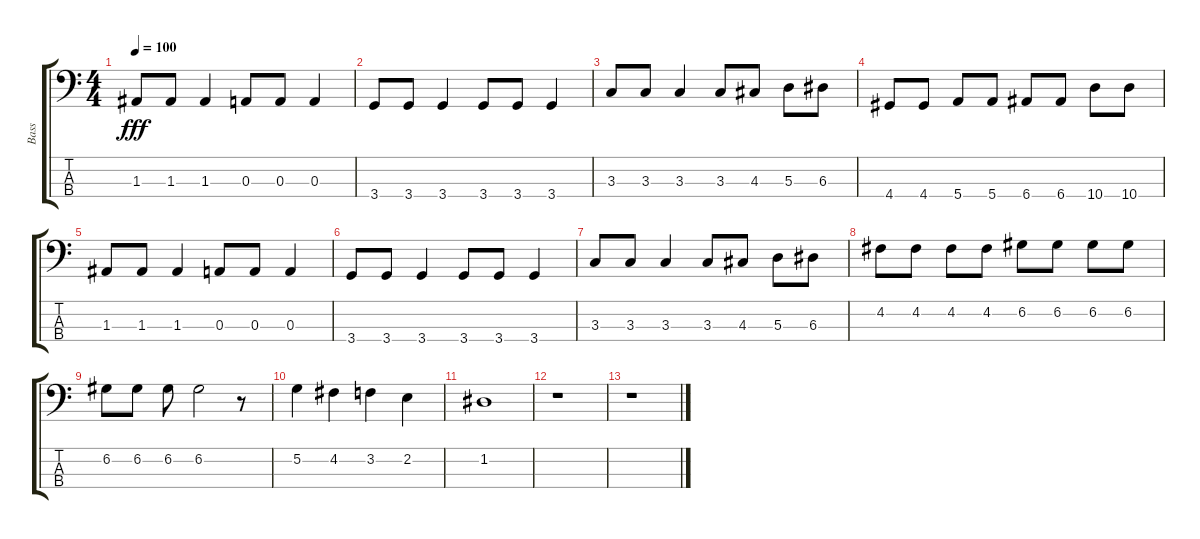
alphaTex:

\track ("Bass" "Bass") {instrument electricbassfinger}
\staff {score tabs}
\tuning (G2 D2 A1 E1) {hide}
\ts (4 4)
\tempo 100
\clef f4
\ks c
1.3.8{dy fff} 1.3.8 1.3.4 0.3.8 0.3.8 0.3.4 |
3.4.8 3.4.8 3.4.4 3.4.8 3.4.8 3.4.4 |
3.3.8 3.3.8 3.3.4 3.3.8 4.3.8 5.3.8 6.3.8 |
4.4.8 4.4.8 5.4.8 5.4.8 6.4.8 6.4.8 10.4.8 10.4.8 |
1.3.8 1.3.8 1.3.4 0.3.8 0.3.8 0.3.4 |
3.4.8 3.4.8 3.4.4 3.4.8 3.4.8 3.4.4 |
3.3.8 3.3.8 3.3.4 3.3.8 4.3.8 5.3.8 6.3.8 |
4.2.8 4.2.8 4.2.8 4.2.8 6.2.8 6.2.8 6.2.8 6.2.8 |
6.2.8 6.2.8 6.2.8 6.2.2 r.8 |
5.2.4 4.2.4 3.2.4 2.2.4 |
1.2.1 |
r.1 |
r.1
